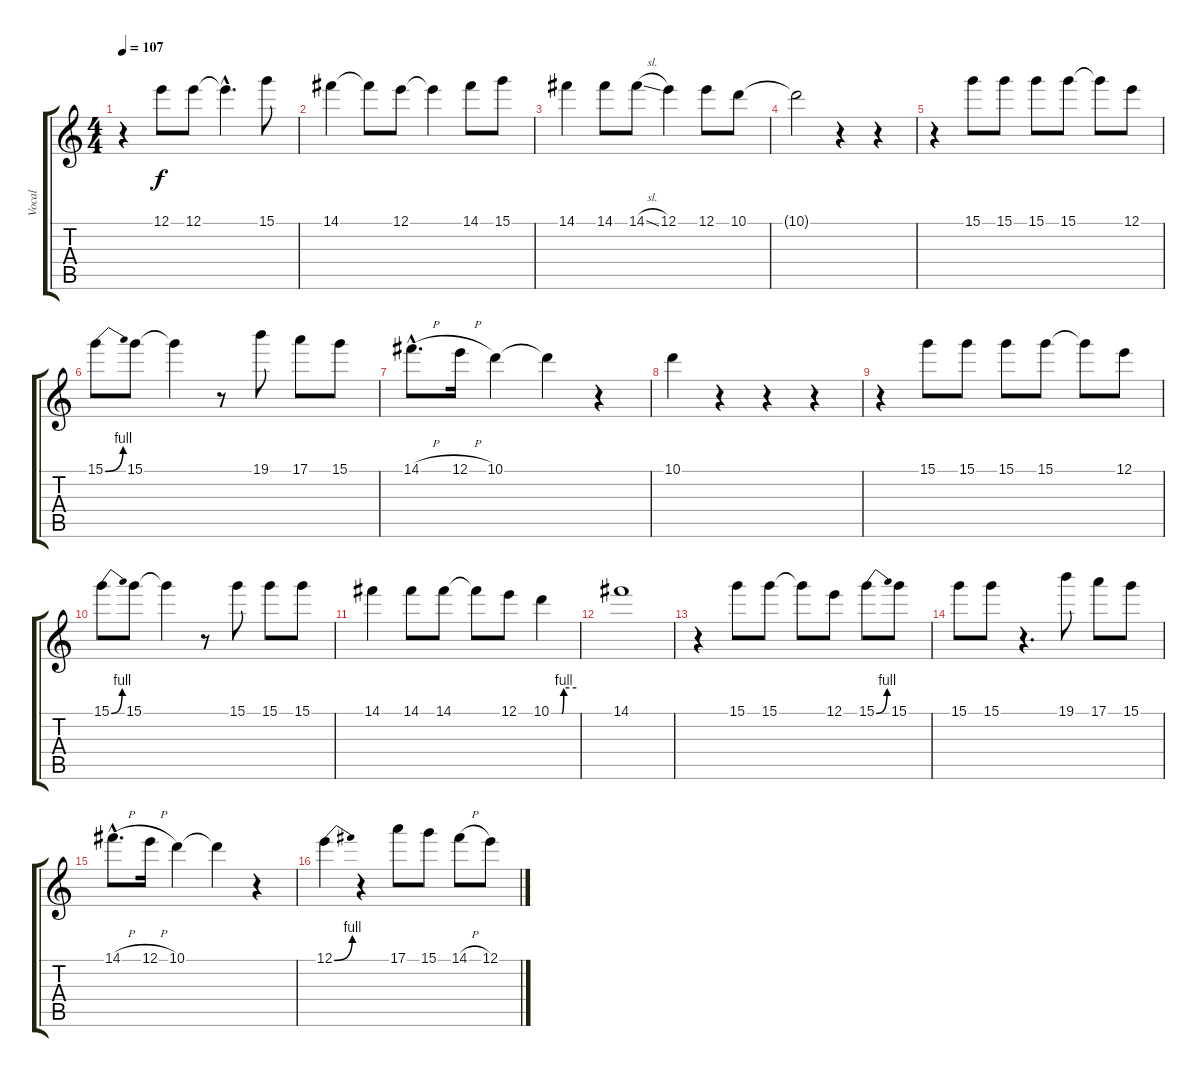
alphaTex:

\track ("Vocal" "Vocal") {instrument acousticbass}
\staff {score tabs}
\tuning (E4 B3 G3 D3 A2 E2) {hide}
\ts (4 4)
\tempo 107
\clef g2
\ks c
r.4{dy f} 12.1.8 12.1.8 12.1{hac t}.4{d} 15.1.8 |
14.1.4 14.1{t}.8 12.1.8 12.1{t}.4 14.1.8 15.1.8 |
14.1.4 14.1.8 14.1{sl}.8 12.1.4 12.1.8 10.1.8 |
10.1{t}.2 r.4 r.4 |
r.4 15.1.8 15.1.8 15.1.8 15.1.8 15.1{t}.8 12.1.8 |
15.1{be (bend 0 0 60 4)}.8 15.1.8 15.1{t}.4 r.8 19.1.8 17.1.8 15.1.8 |
14.1{h hac}.8{d} 12.1{h}.16 10.1.4 10.1{t}.4 r.4 |
10.1.4 r.4 r.4 r.4 |
r.4 15.1.8 15.1.8 15.1.8 15.1.8 15.1{t}.8 12.1.8 |
15.1{be (bend 0 0 60 4)}.8 15.1.8 15.1{t}.4 r.8 15.1.8 15.1.8 15.1.8 |
14.1.4 14.1.8 14.1.8 14.1{t}.8 12.1.8 10.1{be (custom 0 0 25 0 30 4 60 4)}.4 |
14.1.1 |
r.4 15.1.8 15.1.8 15.1{t}.8 12.1.8 15.1{be (bend 0 0 60 4)}.8 15.1.8 |
15.1.8 15.1.8 r.4{d} 19.1.8 17.1.8 15.1.8 |
14.1{h hac}.8{d} 12.1{h}.16 10.1.4 10.1{t}.4 r.4 |
12.1{be (bend 0 0 60 4)}.4 r.4 17.1.8 15.1.8 14.1{h}.8 12.1.8
